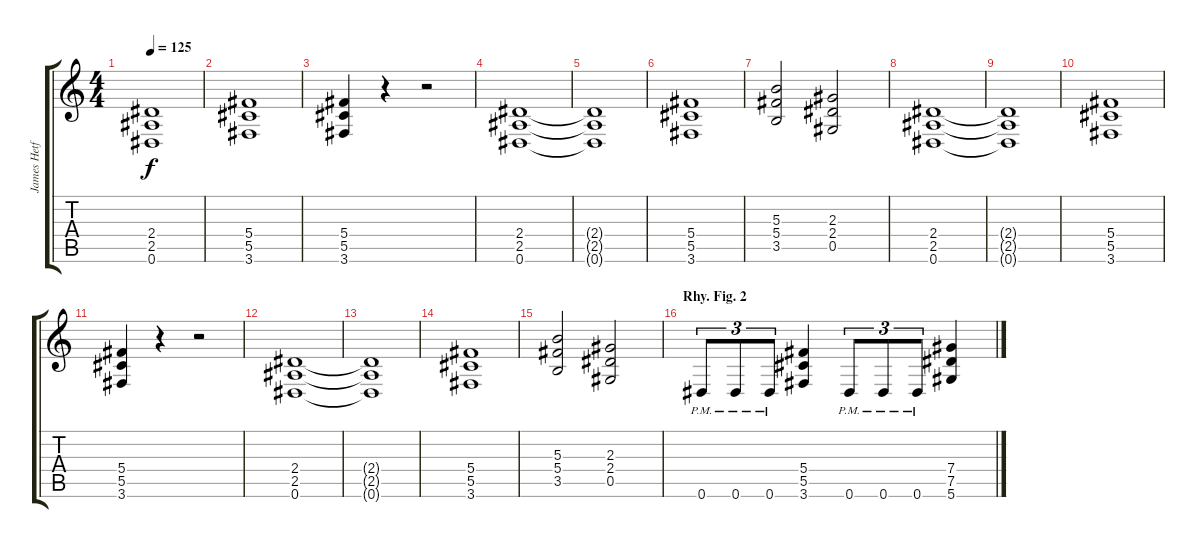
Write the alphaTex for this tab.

\track ("James Hetfield (Guitar)" "James Hetf") {instrument distortionguitar}
\staff {score tabs}
\tuning (Eb4 Bb3 Gb3 Db3 Ab2 Eb2) {hide}
\ts (4 4)
\tempo 125
\clef g2
\ks c
(2.4{t} 2.5{t} 0.6{t}).1{dy f} |
(5.4 5.5 3.6).1 |
(5.4 5.5 3.6).4 r.4 r.2 |
(2.4 2.5 0.6).1 |
(2.4{t} 2.5{t} 0.6{t}).1 |
(5.4 5.5 3.6).1 |
(5.3 5.4 3.5).2 (2.3 2.4 0.5).2 |
(2.4 2.5 0.6).1 |
(2.4{t} 2.5{t} 0.6{t}).1 |
(5.4 5.5 3.6).1 |
(5.4 5.5 3.6).4 r.4 r.2 |
(2.4 2.5 0.6).1 |
(2.4{t} 2.5{t} 0.6{t}).1 |
(5.4 5.5 3.6).1 |
(5.3 5.4 3.5).2 (2.3 2.4 0.5).2 |
\section ("" "Rhy. Fig. 2")
0.6{pm}.8{tu (3 2)} 0.6{pm}.8{tu (3 2)} 0.6{pm}.8{tu (3 2)} (5.4 5.5 3.6).4 0.6{pm}.8{tu (3 2)} 0.6{pm}.8{tu (3 2)} 0.6{pm}.8{tu (3 2)} (7.4 7.5 5.6).4
